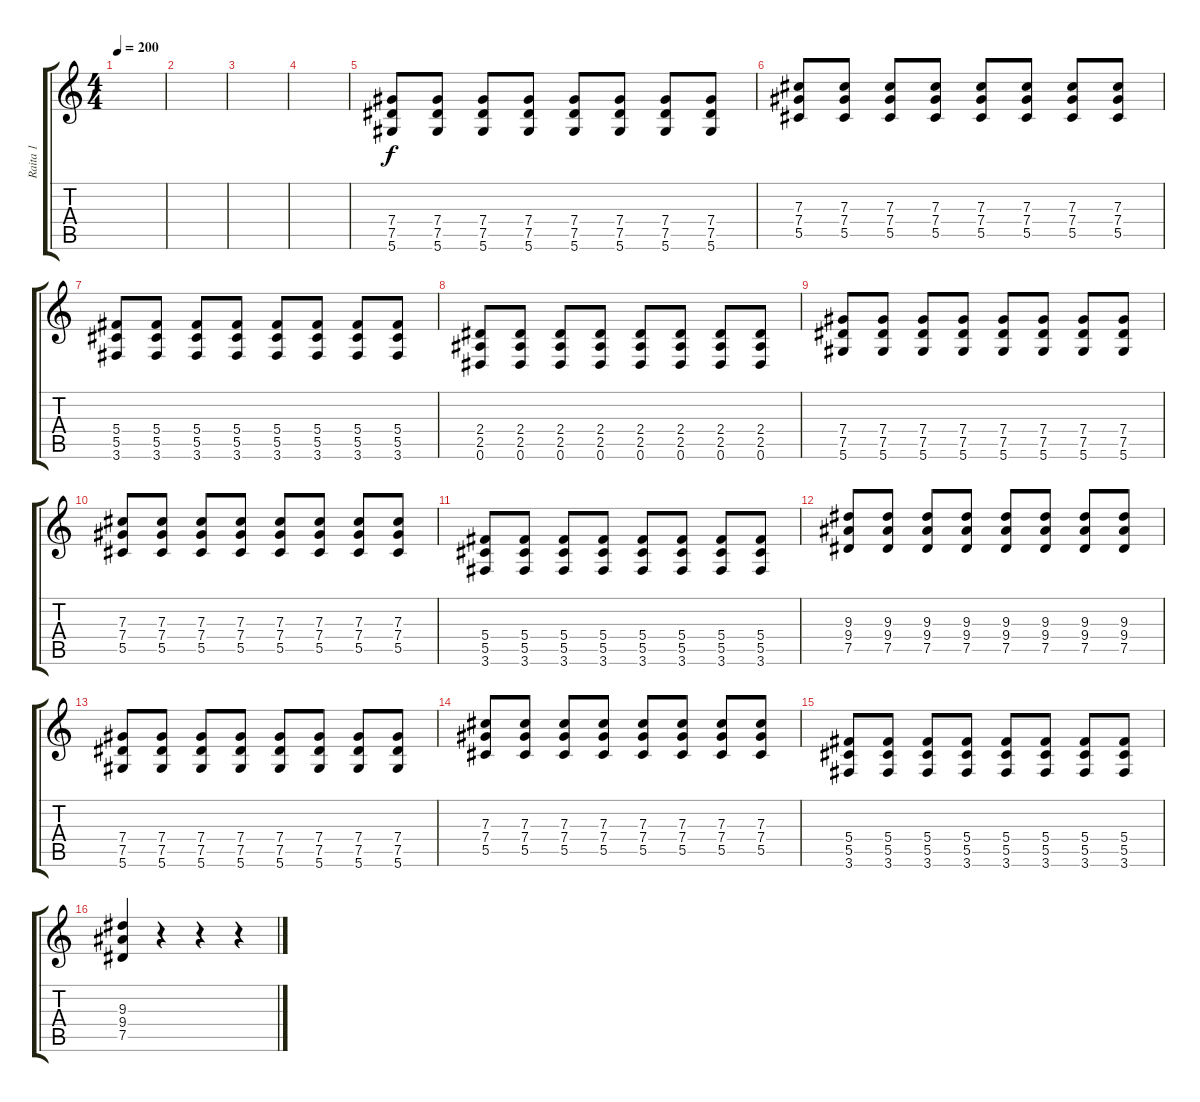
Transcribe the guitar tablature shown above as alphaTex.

\track ("Raita 1" "Raita 1") {instrument overdrivenguitar}
\staff {score tabs}
\tuning (Eb4 Bb3 Gb3 Db3 Ab2 Eb2) {hide}
\ts (4 4)
\tempo 200
\clef g2
\ks c
|
|
|
|
(7.4 7.5 5.6).8 (7.4 7.5 5.6).8 (7.4 7.5 5.6).8 (7.4 7.5 5.6).8 (7.4 7.5 5.6).8 (7.4 7.5 5.6).8 (7.4 7.5 5.6).8 (7.4 7.5 5.6).8 |
(7.3 7.4 5.5).8 (7.3 7.4 5.5).8 (7.3 7.4 5.5).8 (7.3 7.4 5.5).8 (7.3 7.4 5.5).8 (7.3 7.4 5.5).8 (7.3 7.4 5.5).8 (7.3 7.4 5.5).8 |
(5.4 5.5 3.6).8 (5.4 5.5 3.6).8 (5.4 5.5 3.6).8 (5.4 5.5 3.6).8 (5.4 5.5 3.6).8 (5.4 5.5 3.6).8 (5.4 5.5 3.6).8 (5.4 5.5 3.6).8 |
(2.4 2.5 0.6).8 (2.4 2.5 0.6).8 (2.4 2.5 0.6).8 (2.4 2.5 0.6).8 (2.4 2.5 0.6).8 (2.4 2.5 0.6).8 (2.4 2.5 0.6).8 (2.4 2.5 0.6).8 |
(7.4 7.5 5.6).8 (7.4 7.5 5.6).8 (7.4 7.5 5.6).8 (7.4 7.5 5.6).8 (7.4 7.5 5.6).8 (7.4 7.5 5.6).8 (7.4 7.5 5.6).8 (7.4 7.5 5.6).8 |
(7.3 7.4 5.5).8 (7.3 7.4 5.5).8 (7.3 7.4 5.5).8 (7.3 7.4 5.5).8 (7.3 7.4 5.5).8 (7.3 7.4 5.5).8 (7.3 7.4 5.5).8 (7.3 7.4 5.5).8 |
(5.4 5.5 3.6).8 (5.4 5.5 3.6).8 (5.4 5.5 3.6).8 (5.4 5.5 3.6).8 (5.4 5.5 3.6).8 (5.4 5.5 3.6).8 (5.4 5.5 3.6).8 (5.4 5.5 3.6).8 |
(9.3 9.4 7.5).8 (9.3 9.4 7.5).8 (9.3 9.4 7.5).8 (9.3 9.4 7.5).8 (9.3 9.4 7.5).8 (9.3 9.4 7.5).8 (9.3 9.4 7.5).8 (9.3 9.4 7.5).8 |
(7.4 7.5 5.6).8 (7.4 7.5 5.6).8 (7.4 7.5 5.6).8 (7.4 7.5 5.6).8 (7.4 7.5 5.6).8 (7.4 7.5 5.6).8 (7.4 7.5 5.6).8 (7.4 7.5 5.6).8 |
(7.3 7.4 5.5).8 (7.3 7.4 5.5).8 (7.3 7.4 5.5).8 (7.3 7.4 5.5).8 (7.3 7.4 5.5).8 (7.3 7.4 5.5).8 (7.3 7.4 5.5).8 (7.3 7.4 5.5).8 |
(5.4 5.5 3.6).8 (5.4 5.5 3.6).8 (5.4 5.5 3.6).8 (5.4 5.5 3.6).8 (5.4 5.5 3.6).8 (5.4 5.5 3.6).8 (5.4 5.5 3.6).8 (5.4 5.5 3.6).8 |
(9.3 9.4 7.5).4 r.4 r.4 r.4
